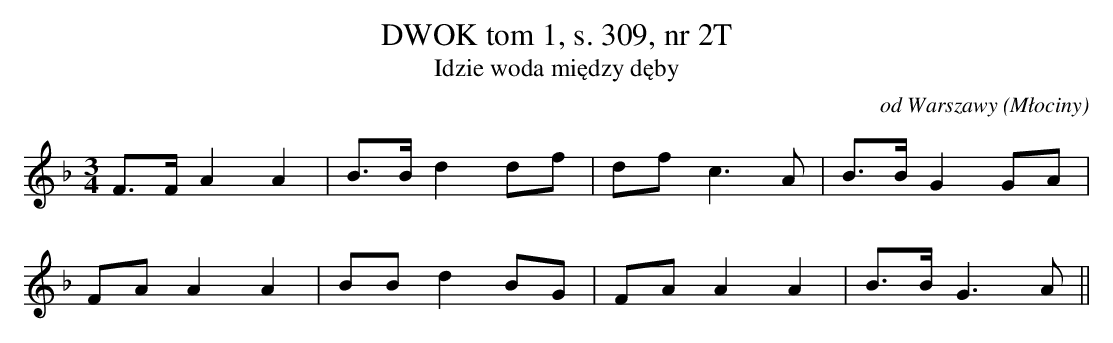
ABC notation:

X:1
T: DWOK tom 1, s. 309, nr 2T
T: Idzie woda między dęby
O: od Warszawy (Młociny)
M: 3/4
L: 1/16
K: F
F3FA4A4 | B3Bd4d2f2 | d2f2c6A2 | B3BG4G2A2 |
F2A2A4A4 | B2B2d4B2G2 | F2A2A4A4 | B3BG6A2||
